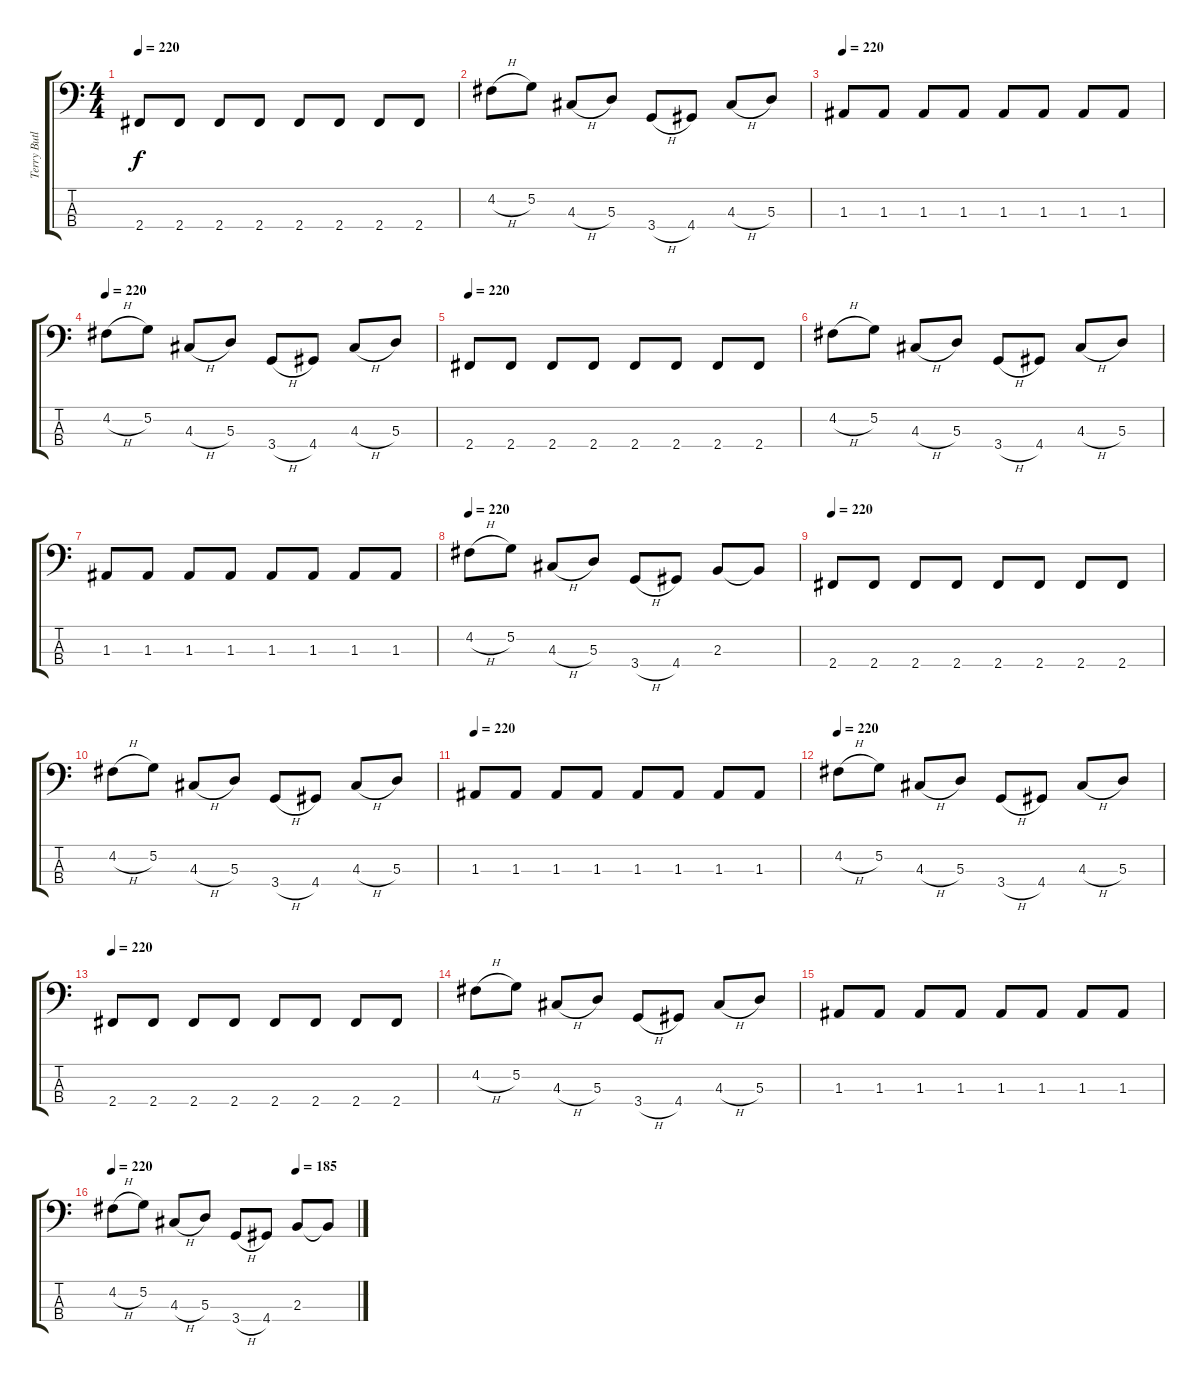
\track ("Terry Butler" "Terry Butl") {instrument electricbasspick}
\staff {score tabs}
\tuning (G2 D2 A1 E1) {hide}
\ts (4 4)
\tempo 220
\clef f4
\ks c
2.4.8{dy f} 2.4.8 2.4.8 2.4.8 2.4.8 2.4.8 2.4.8 2.4.8 |
4.2{h}.8 5.2.8 4.3{h}.8 5.3.8 3.4{h}.8 4.4.8 4.3{h}.8 5.3.8 |
\tempo 220
1.3.8 1.3.8 1.3.8 1.3.8 1.3.8 1.3.8 1.3.8 1.3.8 |
\tempo 220
4.2{h}.8 5.2.8 4.3{h}.8 5.3.8 3.4{h}.8 4.4.8 4.3{h}.8 5.3.8 |
\tempo 220
2.4.8 2.4.8 2.4.8 2.4.8 2.4.8 2.4.8 2.4.8 2.4.8 |
4.2{h}.8 5.2.8 4.3{h}.8 5.3.8 3.4{h}.8 4.4.8 4.3{h}.8 5.3.8 |
1.3.8 1.3.8 1.3.8 1.3.8 1.3.8 1.3.8 1.3.8 1.3.8 |
\tempo 220
4.2{h}.8 5.2.8 4.3{h}.8 5.3.8 3.4{h}.8 4.4.8 2.3.8 2.3{t}.8 |
\tempo 220
2.4.8 2.4.8 2.4.8 2.4.8 2.4.8 2.4.8 2.4.8 2.4.8 |
4.2{h}.8 5.2.8 4.3{h}.8 5.3.8 3.4{h}.8 4.4.8 4.3{h}.8 5.3.8 |
\tempo 220
1.3.8 1.3.8 1.3.8 1.3.8 1.3.8 1.3.8 1.3.8 1.3.8 |
\tempo 220
4.2{h}.8 5.2.8 4.3{h}.8 5.3.8 3.4{h}.8 4.4.8 4.3{h}.8 5.3.8 |
\tempo 220
2.4.8 2.4.8 2.4.8 2.4.8 2.4.8 2.4.8 2.4.8 2.4.8 |
4.2{h}.8 5.2.8 4.3{h}.8 5.3.8 3.4{h}.8 4.4.8 4.3{h}.8 5.3.8 |
1.3.8 1.3.8 1.3.8 1.3.8 1.3.8 1.3.8 1.3.8 1.3.8 |
\tempo 220
\tempo (185 0.75)
4.2{h}.8 5.2.8 4.3{h}.8 5.3.8 3.4{h}.8 4.4.8 2.3.8 2.3{t}.8
